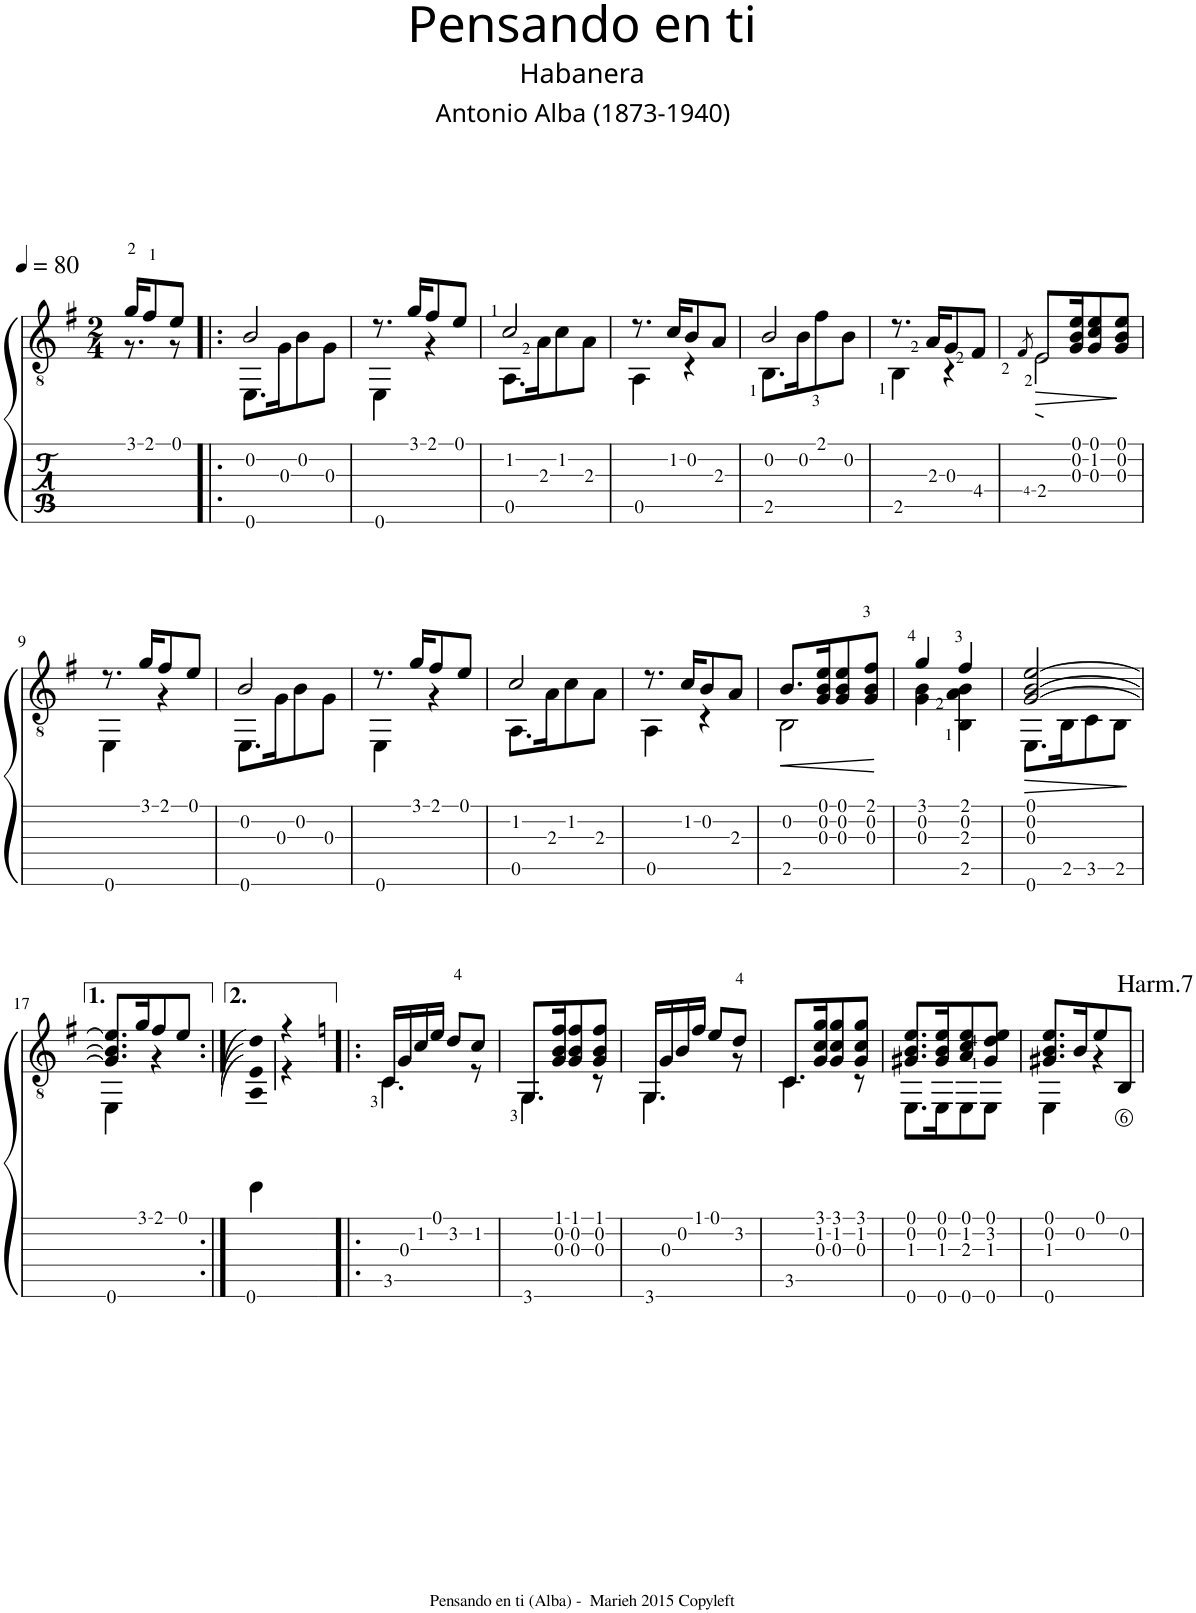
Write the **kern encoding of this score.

**kern	**kern	**dynam
*part2	*part1	*part1
*staff2	*staff1	*staff1
*I"Guitare classique [Tablature]	*I"Guitare classique	*
*stria6	*	*
*	*clefGv2	*
*k[f#]	*k[f#]	*
*M2/4	*M2/4	*
*MM80	*MM80	*
=1	=1	=1
*^	*^	*
16g	8.r	16g/KL	8.r	.
8f#L	.	8f#/	.	.
8eJ	8r	8e/J	8r	.
=2!|:	=2!|:	=2!|:	=2!|:	=2!|:
2B	8.EEL	2B/	8.EE\L	.
.	16GJk	.	16G\K	.
.	8BL	.	8B\	.
.	8GJ	.	8G\J	.
=3	=3	=3	=3	=3
8.r	4EE	8.r	4EE\	.
16g	.	16g/KL	.	.
8f#L	4r	8f#/	4r	.
8eJ	.	8e/J	.	.
=4	=4	=4	=4	=4
2c	8.AAL	2c/	8.AA\L	.
.	16AJk	.	16A\K	.
.	8cL	.	8c\	.
.	8AJ	.	8A\J	.
=5	=5	=5	=5	=5
8.r	4AA	8.r	4AA\	.
16c	.	16c/KL	.	.
8BL	4r	8B/	4r	.
8AJ	.	8A/J	.	.
=6	=6	=6	=6	=6
2B	8.BBL	2B/	8.BB\L	.
.	16BJk	.	16B\K	.
.	8f#L	.	8f#\	.
.	8BJ	.	8B\J	.
=7	=7	=7	=7	=7
8.r	4BB	8.r	4BB\	.
16A	.	16A/KL	.	.
8GL	4r	8G/	4r	.
8F#J	.	8F#/J	.	.
=8	=8	=8	=8	=8
qF#	.	8qF#/	.	.
!	!	!	!	!LO:HP:b
2E	8.EL	2E\	8.E/L	>
.	16G\ 16B\ 16e\Jk	.	16G/ 16B/ 16e/K	.
.	8G\ 8c\ 8e\L	.	8G/ 8c/ 8e/	.
.	8G\ 8B\ 8e\J	.	8G/ 8B/ 8e/J	.
*v	*v	*	*	*
*	*v	*v	*
.	.	]
!!LO:LB:g=z
=9	=9	=9
*^	*^	*
8.r	4EE	8.r	4EE\	.
16g	.	16g/KL	.	.
8f#L	4r	8f#/	4r	.
8eJ	.	8e/J	.	.
=10	=10	=10	=10	=10
2B	8.EEL	2B/	8.EE\L	.
.	16GJk	.	16G\K	.
.	8BL	.	8B\	.
.	8GJ	.	8G\J	.
=11	=11	=11	=11	=11
8.r	4EE	8.r	4EE\	.
16g	.	16g/KL	.	.
8f#L	4r	8f#/	4r	.
8eJ	.	8e/J	.	.
=12	=12	=12	=12	=12
2c	8.AAL	2c/	8.AA\L	.
.	16AJk	.	16A\K	.
.	8cL	.	8c\	.
.	8AJ	.	8A\J	.
=13	=13	=13	=13	=13
8.r	4AA	8.r	4AA\	.
16c	.	16c/KL	.	.
8BL	4r	8B/	4r	.
8AJ	.	8A/J	.	.
=14	=14	=14	=14	=14
!	!	!	!	!LO:HP:b
8.BL	2BB	8.B/L	2BB\	<
16G\ 16B\ 16e\Jk	.	16G/ 16B/ 16e/K	.	.
8G\ 8B\ 8e\L	.	8G/ 8B/ 8e/	.	.
8G\ 8B\ 8f#\J	.	8G/ 8B/ 8f#/J	.	.
*v	*v	*	*	*
*	*v	*v	*
.	.	[
=15	=15	=15
*^	*^	*
4g	4G 4B	4g/	4G\ 4B\	.
4f#	4BB 4A 4B	4f#/	4BB\ 4A\ 4B\	.
=16	=16	=16	=16	=16
!	!	!	!	!LO:HP:b
2G 2B 2e	8.EEL	[2G/ [2B/ [2e/	8.EE\L	>
.	16BBJk	.	16BB\K	.
.	8CL	.	8C\	.
.	8BBJ	.	8BB\J	.
*v	*v	*	*	*
*	*v	*v	*
.	.	]
!!LO:LB:g=z
=17	=17	=17
*^	*^	*
8.r	4EE	8.G/] 8.B/] 8.e/]L	4EE\	.
16g	.	16g/K	.	.
8f#L	4r	8f#/	4r	.
8eJ	.	8e/J	.	.
=18:|!	=18:|!	=18:|!	=18:|!	=18:|!
4r	4EE	(((4G/ 4B/ 4e/	4EE\	.
4r	4r	4r)))	4r	.
=19!|:	=19!|:	=19!|:	=19!|:	=19!|:
*k[]	*	*k[]	*	*
16CLL	4.C	16C/LL	4.C\	.
16GJ	.	16G/	.	.
16cL	.	16c/	.	.
16eJJ	.	16e/JJ	.	.
8dL	.	8d/L	.	.
8cJ	8r	8c/J	8r	.
=20	=20	=20	=20	=20
8.r	4.GG	8.GG/L	4.GG\	.
16G 16B 16f	.	16G/ 16B/ 16f/K	.	.
8G\ 8B\ 8f\L	.	8G/ 8B/ 8f/	.	.
8G\ 8B\ 8f\J	8r	8G/ 8B/ 8f/J	8r	.
=21	=21	=21	=21	=21
16r	4.GG	16GG/LL	4.GG\	.
16GLL	.	16G/	.	.
16B	.	16B/	.	.
16fJJ	.	16f/JJ	.	.
8eL	.	8e/L	.	.
8dJ	8r	8d/J	8r	.
=22	=22	=22	=22	=22
8.CL	4.r	8.C/L	4.C\	.
16G\ 16c\ 16g\Jk	.	16G/ 16c/ 16g/K	.	.
8G\ 8c\ 8g\L	.	8G/ 8c/ 8g/	.	.
8G\ 8c\ 8g\J	8r	8G/ 8c/ 8g/J	8r	.
=23	=23	=23	=23	=23
8.G#X\ 8.B\ 8.e\L	8.EEL	8.G#X/ 8.B/ 8.e/L	8.EE\L	.
16G#\ 16B\ 16e\Jk	16EEJk	16G#/ 16B/ 16e/K	16EE\K	.
8A\ 8c\ 8e\L	8EEL	8A/ 8c/ 8e/	8EE\	.
8G#\ 8d\ 8e\J	8EEJ	8G#/ 8d/ 8e/J	8EE\J	.
=24	=24	=24	=24	=24
8.G#X\ 8.B\ 8.e\L	4EE	8.G#X/ 8.B/ 8.e/L	4EE\	.
16BJk	.	16B/K	.	.
8eL	4r	8e/	4r	.
!	!	!LO:TX:a:t=Harm.7	!	!
8BJ	.	8B/J	.	.
*v	*v	*	*	*
*	*v	*v	*
=	=	=
*-	*-	*-
